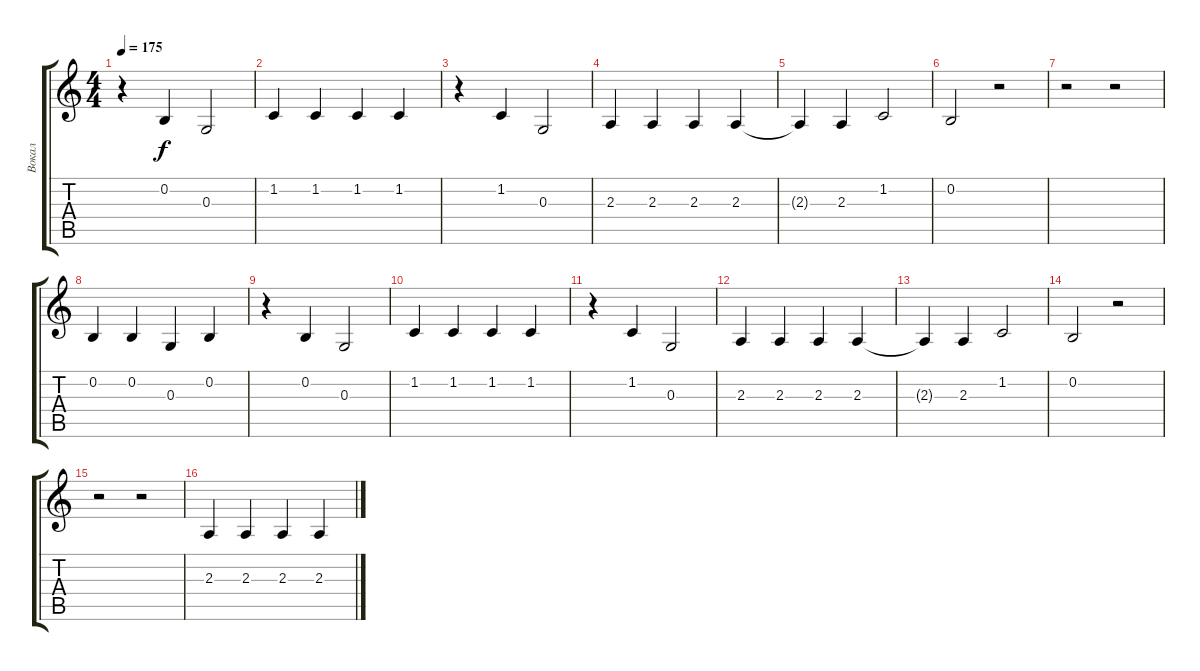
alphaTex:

\track ("Вокал" "Вокал") {instrument baritonesax}
\staff {score tabs}
\tuning (E4 B3 G3 D3 A2 E2) {hide}
\ts (4 4)
\tempo 175
\clef g2
\ks c
r.4{dy f} 0.2.4 0.3.2 |
1.2.4 1.2.4 1.2.4 1.2.4 |
r.4 1.2.4 0.3.2 |
2.3.4 2.3.4 2.3.4 2.3.4 |
2.3{t}.4 2.3.4 1.2.2 |
0.2.2 r.2 |
r.2 r.2 |
0.2.4 0.2.4 0.3.4 0.2.4 |
r.4 0.2.4 0.3.2 |
1.2.4 1.2.4 1.2.4 1.2.4 |
r.4 1.2.4 0.3.2 |
2.3.4 2.3.4 2.3.4 2.3.4 |
2.3{t}.4 2.3.4 1.2.2 |
0.2.2 r.2 |
r.2 r.2 |
2.3.4 2.3.4 2.3.4 2.3.4
